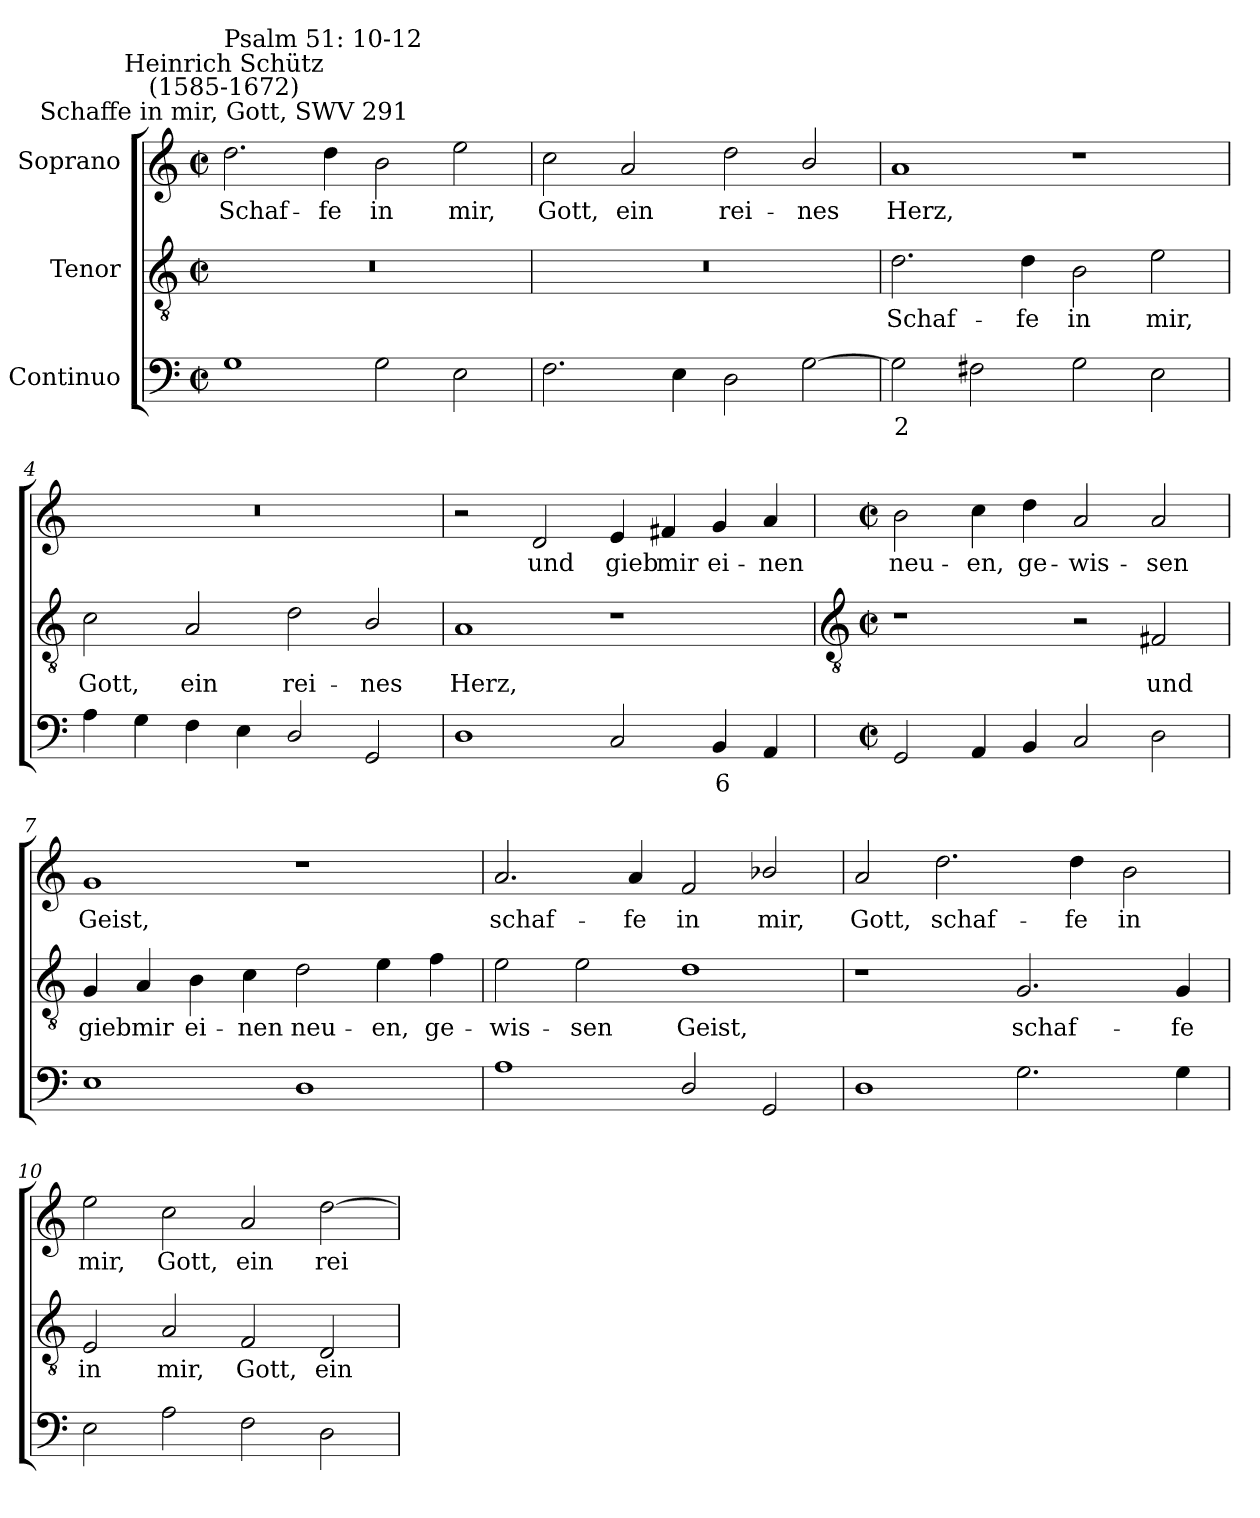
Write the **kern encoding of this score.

**kern	**text	**kern	**text	**kern	**text
*part3	*part3	*part2	*part2	*part1	*part1
*staff3	*staff3	*staff2	*staff2	*staff1	*staff1
*I"Continuo	*	*I"Tenor	*	*I"Soprano	*
*clefF4	*	*clefGv2	*	*clefG2	*
*k[]	*	*k[]	*	*k[]	*
*C:	*	*C:	*	*C:	*
*M4/2	*	*M4/2	*	*M4/2	*
*met(c|)	*	*met(c|)	*	*met(c|)	*
=1	=1	=1	=1	=1	=1
!	!	!	!	!LO:TX:a:cj:t=Schaffe in mir, Gott, SWV 291	!
!	!	!	!	!LO:TX:a:cj:t=Heinrich Schütz\n(1585-1672)	!
!	!	!	!	!LO:TX:a:t=Psalm 51&colon; 10-12	!
!	!	!	!	!	!LO:LY:b
1G	.	0r	.	2.dd	Schaf-
!	!	!	!	!	!LO:LY:b
.	.	.	.	4dd	-fe
!	!	!	!	!	!LO:LY:b
2G	.	.	.	2b	in
!	!	!	!	!	!LO:LY:b
2E	.	.	.	2ee	mir,
=2	=2	=2	=2	=2	=2
!	!	!	!	!	!LO:LY:b
2.F	.	0r	.	2cc	Gott,
!	!	!	!	!	!LO:LY:b
.	.	.	.	2a	ein
4E	.	.	.	.	.
!	!	!	!	!	!LO:LY:b
2D	.	.	.	2dd	rei-
!	!	!	!	!	!LO:LY:b
[2G	.	.	.	2b/	-nes
=3	=3	=3	=3	=3	=3
!	!LO:LY:b	!	!LO:LY:b	!	!LO:LY:b
2G]	2	2.d	Schaf-	1a	Herz,
2F#X	.	.	.	.	.
!	!	!	!LO:LY:b	!	!
.	.	4d	-fe	.	.
!	!	!	!LO:LY:b	!	!
2G	.	2B	in	1r	.
!	!	!	!LO:LY:b	!	!
2E	.	2e	mir,	.	.
=4	=4	=4	=4	=4	=4
!	!	!	!LO:LY:b	!	!
4A	.	2c	Gott,	0r	.
4G	.	.	.	.	.
!	!	!	!LO:LY:b	!	!
4F	.	2A	ein	.	.
4E	.	.	.	.	.
!	!	!	!LO:LY:b	!	!
2D/	.	2d	rei-	.	.
!	!	!	!LO:LY:b	!	!
2GG	.	2B/	-nes	.	.
=5	=5	=5	=5	=5	=5
!	!	!	!LO:LY:b	!	!
1D	.	1A	Herz,	2r	.
!	!	!	!	!	!LO:LY:b
.	.	.	.	2d	und
!	!	!	!	!	!LO:LY:b
2C	.	1r	.	4e	gieb
!	!	!	!	!	!LO:LY:b
.	.	.	.	4f#X	mir
!	!LO:LY:b	!	!	!	!LO:LY:b
4BB	6	.	.	4g	ei-
!	!	!	!	!	!LO:LY:b
4AA	.	.	.	4a	-nen
!!LO:LB:g=z
=6	=6	=6	=6	=6	=6
*	*	*clefGv2	*	*	*
*M4/2	*	*M4/2	*	*M4/2	*
*met(c|)	*	*met(c|)	*	*met(c|)	*
!	!	!	!	!	!LO:LY:b
2GG	.	1r	.	2b	neu-
!	!	!	!	!	!LO:LY:b
4AA	.	.	.	4cc	-en,
!	!	!	!	!	!LO:LY:b
4BB	.	.	.	4dd	ge-
!	!	!	!	!	!LO:LY:b
2C	.	2r	.	2a	-wis-
!	!	!	!LO:LY:b	!	!LO:LY:b
2D	.	2F#X	und	2a	-sen
=7	=7	=7	=7	=7	=7
!	!	!	!LO:LY:b	!	!LO:LY:b
1E	.	4G	gieb	1g	Geist,
!	!	!	!LO:LY:b	!	!
.	.	4A	mir	.	.
!	!	!	!LO:LY:b	!	!
.	.	4B	ei-	.	.
!	!	!	!LO:LY:b	!	!
.	.	4c	-nen	.	.
!	!	!	!LO:LY:b	!	!
1D	.	2d	neu-	1r	.
!	!	!	!LO:LY:b	!	!
.	.	4e	-en,	.	.
!	!	!	!LO:LY:b	!	!
.	.	4f	ge-	.	.
=8	=8	=8	=8	=8	=8
!	!	!	!LO:LY:b	!	!LO:LY:b
1A	.	2e	-wis-	2.a	schaf-
!	!	!	!LO:LY:b	!	!
.	.	2e	-sen	.	.
!	!	!	!	!	!LO:LY:b
.	.	.	.	4a	-fe
!	!	!	!LO:LY:b	!	!LO:LY:b
2D/	.	1d	Geist,	2f	in
!	!	!	!	!	!LO:LY:b
2GG	.	.	.	2b-X/	mir,
=9	=9	=9	=9	=9	=9
!	!	!	!	!	!LO:LY:b
1D	.	1r	.	2a	Gott,
!	!	!	!	!	!LO:LY:b
.	.	.	.	2.dd	schaf-
!	!	!	!LO:LY:b	!	!
2.G	.	2.G	schaf-	.	.
!	!	!	!	!	!LO:LY:b
.	.	.	.	4dd	-fe
!	!	!	!	!	!LO:LY:b
.	.	.	.	2b	in
!	!	!	!LO:LY:b	!	!
4G	.	4G	-fe	.	.
=10	=10	=10	=10	=10	=10
!	!	!	!LO:LY:b	!	!LO:LY:b
2E	.	2E	in	2ee	mir,
!	!	!	!LO:LY:b	!	!LO:LY:b
2A	.	2A	mir,	2cc	Gott,
!	!	!	!LO:LY:b	!	!LO:LY:b
2F	.	2F	Gott,	2a	ein
!	!	!	!LO:LY:b	!	!LO:LY:b
2D	.	2D	ein	[2dd	rei-
=	=	=	=	=	=
*-	*-	*-	*-	*-	*-
